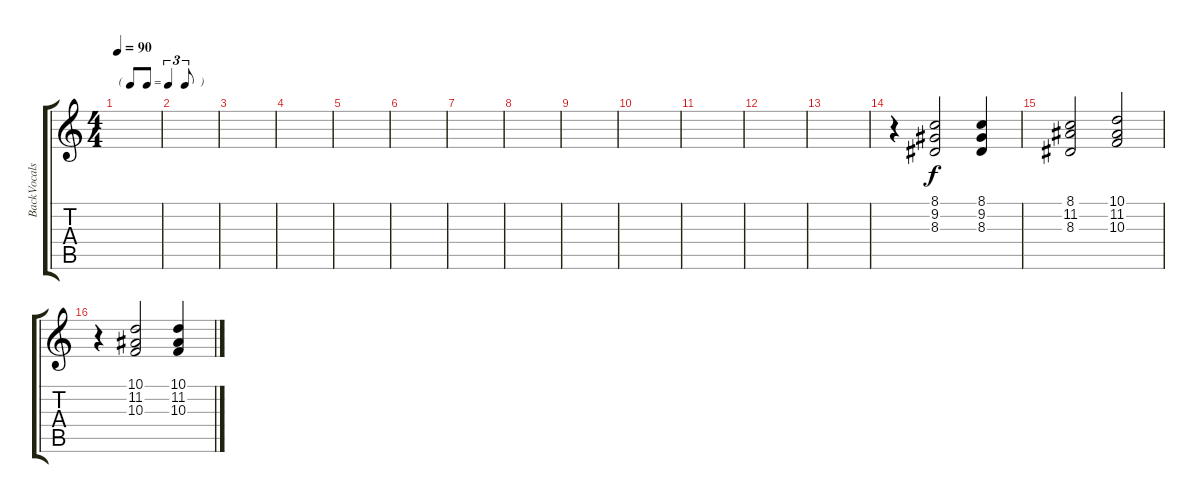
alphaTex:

\track ("BackVocals" "BackVocals") {instrument choiraahs}
\staff {score tabs}
\tuning (E4 B3 G3 D3 A2 E2) {hide}
\ts (4 4)
\tf triplet8th
\tempo 90
\clef g2
\ks c
|
|
|
|
|
|
|
|
|
|
|
|
|
r.4 (8.1 9.2 8.3).2 (8.1 9.2 8.3).4 |
(8.1 11.2 8.3).2 (10.1 11.2 10.3).2 |
r.4 (10.1 11.2 10.3).2 (10.1 11.2 10.3).4
